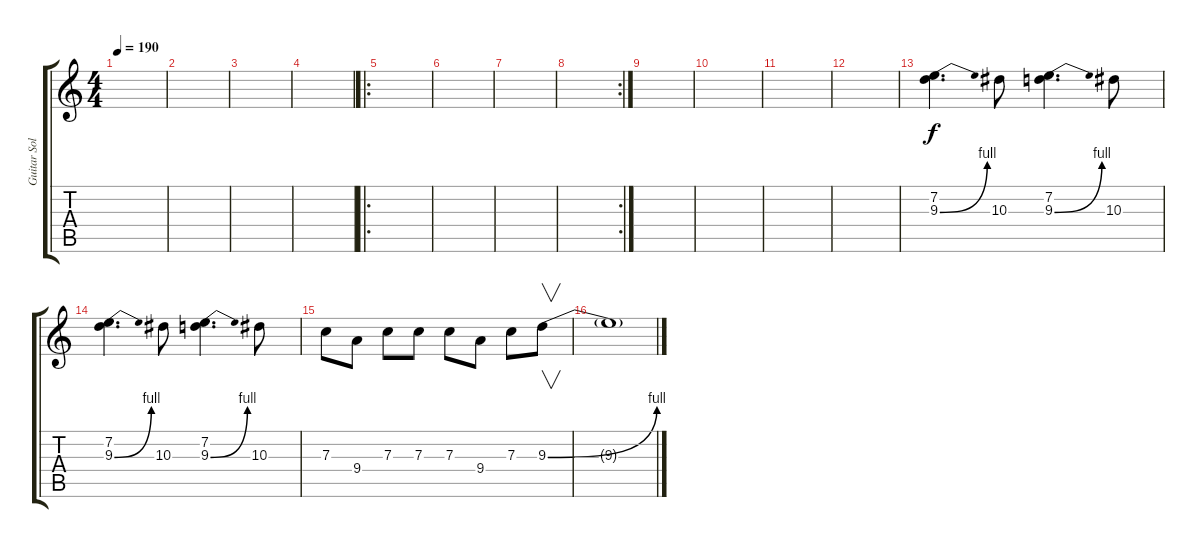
\track ("Guitar Solo" "Guitar Sol") {instrument overdrivenguitar}
\staff {score tabs}
\tuning (D4 A3 F3 C3 G2 D2) {hide}
\ts (4 4)
\tempo 190
\clef g2
\ks c
|
|
|
|
\ro
|
|
|
\rc 2
|
|
|
|
|
(7.2 9.3{be (bend 0 0 60 4)}).4{d} 10.3.8 (7.2 9.3{be (bend 0 0 60 4)}).4{d} 10.3.8 |
(7.2 9.3{be (bend 0 0 60 4)}).4{d} 10.3.8 (7.2 9.3{be (bend 0 0 60 4)}).4{d} 10.3.8 |
7.3.8 9.4.8 7.3.8 7.3.8 7.3.8 9.4.8 7.3.8 9.3{be (bend 0 0 60 4)}.8{v} |
9.3{t}.1
